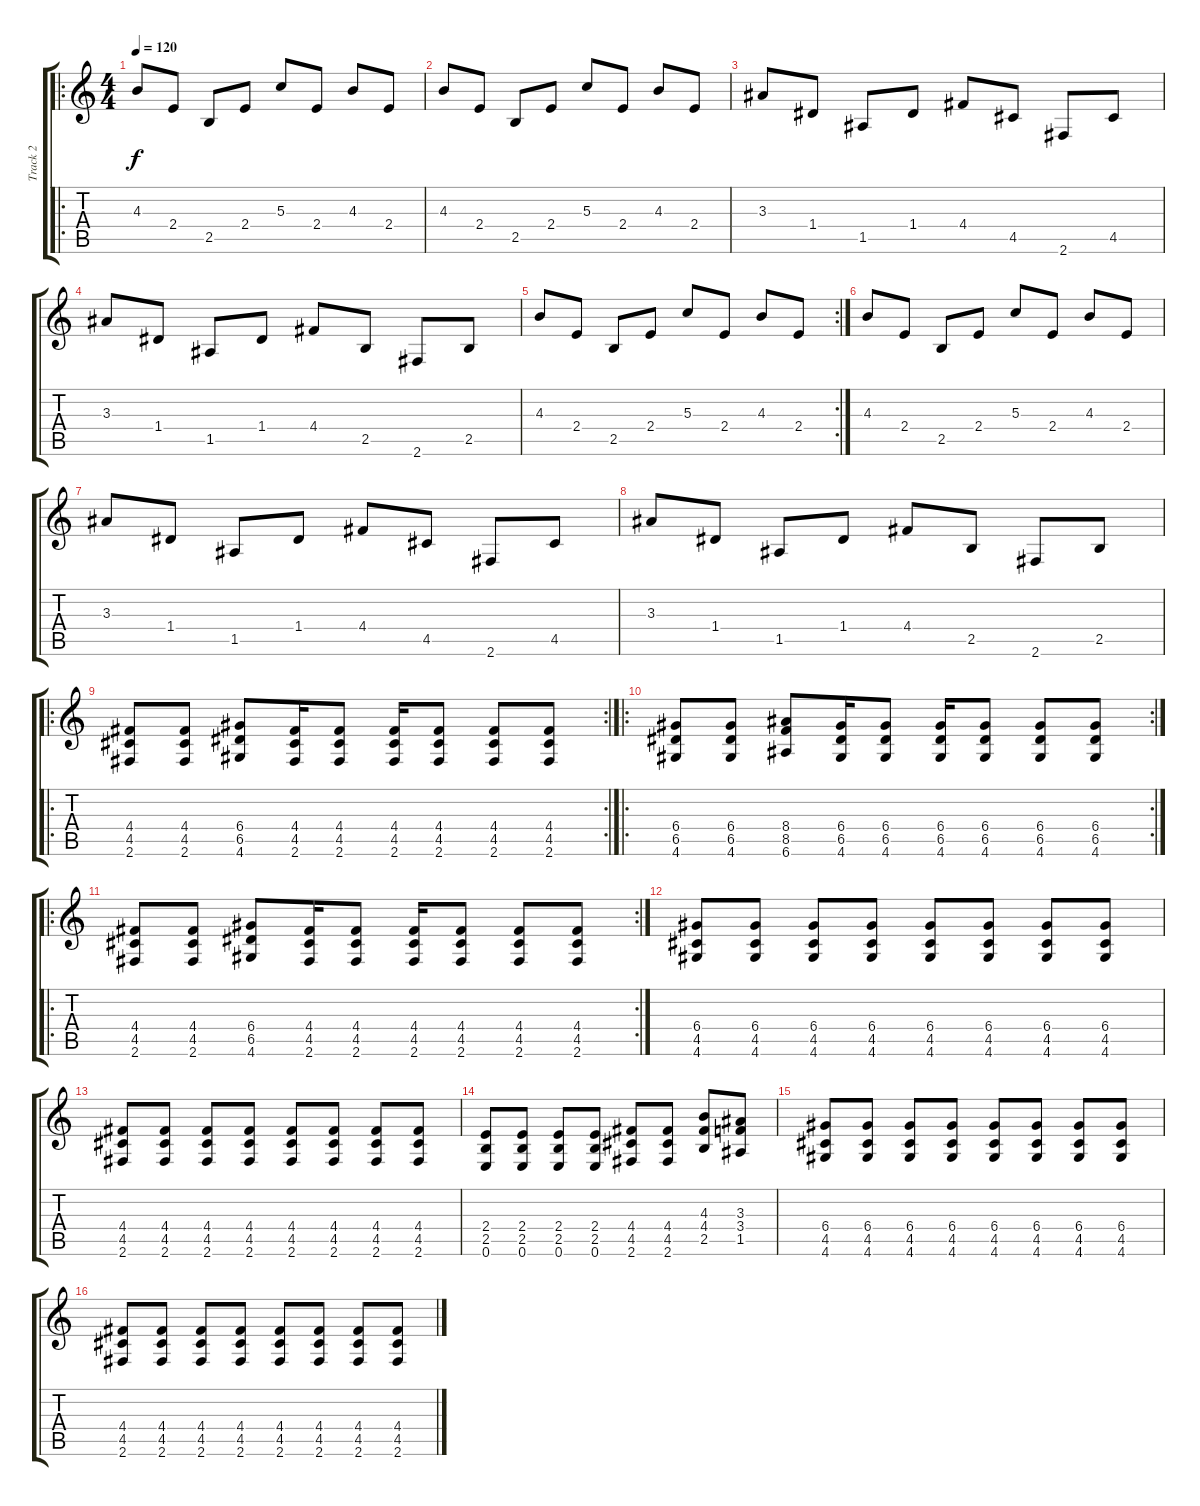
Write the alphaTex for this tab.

\track ("Track 2" "Track 2") {instrument distortionguitar}
\staff {score tabs}
\tuning (E4 B3 G3 D3 A2 E2) {hide}
\ro
\ts (4 4)
\tempo 120
\clef g2
\ks c
4.3.8{dy f volume 13 instrument electricguitarclean} 2.4.8 2.5.8 2.4.8 5.3.8 2.4.8 4.3.8 2.4.8 |
4.3.8 2.4.8 2.5.8 2.4.8 5.3.8 2.4.8 4.3.8 2.4.8 |
3.3.8 1.4.8 1.5.8 1.4.8 4.4.8 4.5.8 2.6.8 4.5.8 |
3.3.8 1.4.8 1.5.8 1.4.8 4.4.8 2.5.8 2.6.8 2.5.8 |
\rc 2
4.3.8{volume 13 instrument electricguitarclean} 2.4.8 2.5.8 2.4.8 5.3.8 2.4.8 4.3.8 2.4.8 |
4.3.8 2.4.8 2.5.8 2.4.8 5.3.8 2.4.8 4.3.8 2.4.8 |
3.3.8 1.4.8 1.5.8 1.4.8 4.4.8 4.5.8 2.6.8 4.5.8 |
3.3.8 1.4.8 1.5.8 1.4.8 4.4.8 2.5.8 2.6.8 2.5.8 |
\ro
\rc 2
(4.4 4.5 2.6).8{instrument distortionguitar} (4.4 4.5 2.6).8 (6.4 6.5 4.6).8 (4.4 4.5 2.6).16 (4.4 4.5 2.6).8 (4.4 4.5 2.6).16 (4.4 4.5 2.6).8 (4.4 4.5 2.6).8 (4.4 4.5 2.6).8 |
\ro
\rc 2
(6.4 6.5 4.6).8 (6.4 6.5 4.6).8 (8.4 8.5 6.6).8 (6.4 6.5 4.6).16 (6.4 6.5 4.6).8 (6.4 6.5 4.6).16 (6.4 6.5 4.6).8 (6.4 6.5 4.6).8 (6.4 6.5 4.6).8 |
\ro
\rc 2
(4.4 4.5 2.6).8{instrument distortionguitar} (4.4 4.5 2.6).8 (6.4 6.5 4.6).8 (4.4 4.5 2.6).16 (4.4 4.5 2.6).8 (4.4 4.5 2.6).16 (4.4 4.5 2.6).8 (4.4 4.5 2.6).8 (4.4 4.5 2.6).8 |
(6.4 4.5 4.6).8 (6.4 4.5 4.6).8 (6.4 4.5 4.6).8 (6.4 4.5 4.6).8 (6.4 4.5 4.6).8 (6.4 4.5 4.6).8 (6.4 4.5 4.6).8 (6.4 4.5 4.6).8 |
(4.4 4.5 2.6).8 (4.4 4.5 2.6).8 (4.4 4.5 2.6).8 (4.4 4.5 2.6).8 (4.4 4.5 2.6).8 (4.4 4.5 2.6).8 (4.4 4.5 2.6).8 (4.4 4.5 2.6).8 |
(2.4 2.5 0.6).8 (2.4 2.5 0.6).8 (2.4 2.5 0.6).8 (2.4 2.5 0.6).8 (4.4 4.5 2.6).8 (4.4 4.5 2.6).8 (4.3 4.4 2.5).8 (3.3 3.4 1.5).8 |
(6.4 4.5 4.6).8 (6.4 4.5 4.6).8 (6.4 4.5 4.6).8 (6.4 4.5 4.6).8 (6.4 4.5 4.6).8 (6.4 4.5 4.6).8 (6.4 4.5 4.6).8 (6.4 4.5 4.6).8 |
(4.4 4.5 2.6).8 (4.4 4.5 2.6).8 (4.4 4.5 2.6).8 (4.4 4.5 2.6).8 (4.4 4.5 2.6).8 (4.4 4.5 2.6).8 (4.4 4.5 2.6).8 (4.4 4.5 2.6).8
